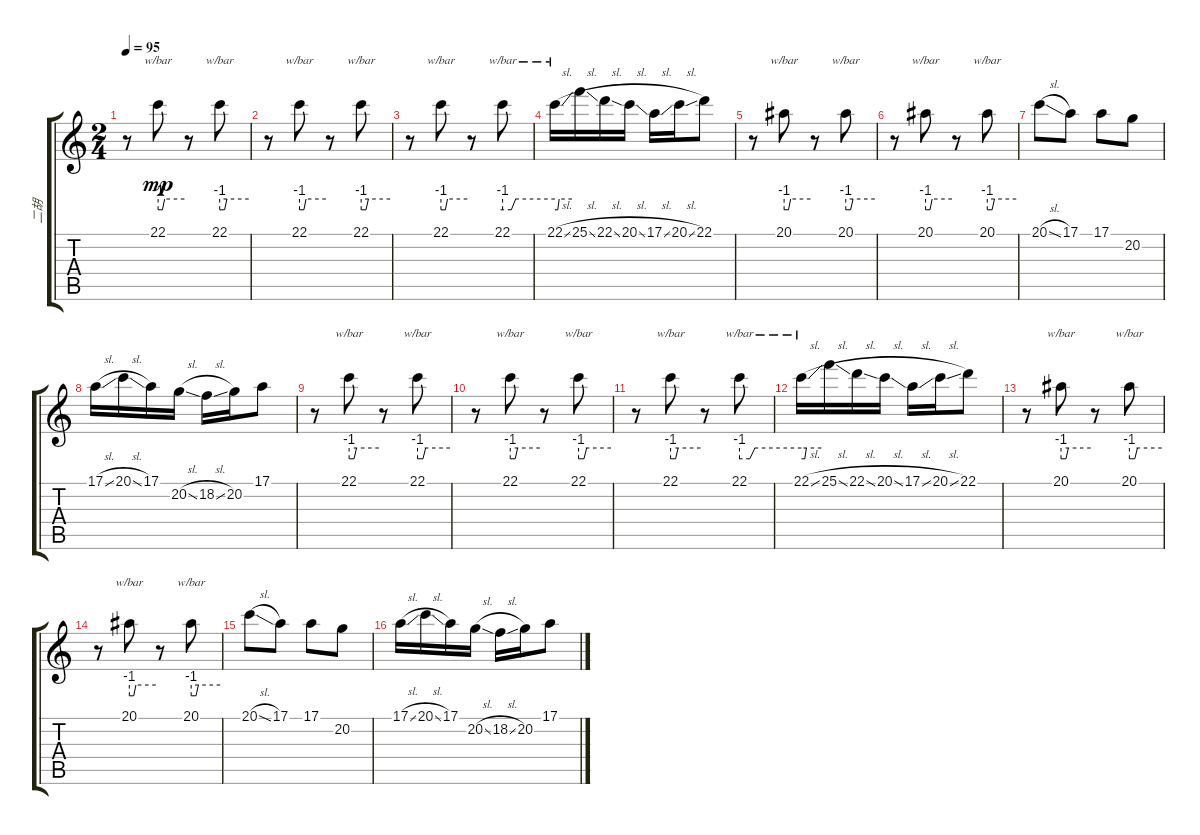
\track ("二胡" "二胡") {instrument cello}
\staff {score tabs}
\tuning (E4 B3 G3 D3 A2 E2) {hide}
\ts (2 4)
\tempo 95
\clef g2
\ks c
r.8{dy f} 22.1.8{tbe (custom default 0 -4 10 -4 15 0 60 0) dy mp} r.8 22.1.8{tbe (custom default 0 -4 10 -4 15 0 60 0)} |
r.8 22.1.8{tbe (custom default 0 -4 10 -4 15 0 60 0)} r.8 22.1.8{tbe (custom default 0 -4 10 -4 15 0 60 0)} |
r.8 22.1.8{tbe (custom default 0 -4 10 -4 15 0 60 0)} r.8 22.1.8{tbe (custom default 0 -4 10 -4 15 0 60 0)} |
22.1{sl}.16{tbe (custom default 0 -4 10 -4 15 0 60 0)} 25.1{sl}.16 22.1{sl}.16 20.1{sl}.16 17.1{sl}.16 20.1{sl}.16 22.1.8 |
r.8 20.1.8{tbe (custom default 0 -4 10 -4 15 0 60 0)} r.8 20.1.8{tbe (custom default 0 -4 10 -4 15 0 60 0)} |
r.8 20.1.8{tbe (custom default 0 -4 10 -4 15 0 60 0)} r.8 20.1.8{tbe (custom default 0 -4 10 -4 15 0 60 0)} |
20.1{sl}.8 17.1.8 17.1.8 20.2.8 |
17.1{sl}.16 20.1{sl}.16 17.1.16 20.2{sl}.16 18.2{sl}.16 20.2.16 17.1.8 |
r.8 22.1.8{tbe (custom default 0 -4 10 -4 15 0 60 0)} r.8 22.1.8{tbe (custom default 0 -4 10 -4 15 0 60 0)} |
r.8 22.1.8{tbe (custom default 0 -4 10 -4 15 0 60 0)} r.8 22.1.8{tbe (custom default 0 -4 10 -4 15 0 60 0)} |
r.8 22.1.8{tbe (custom default 0 -4 10 -4 15 0 60 0)} r.8 22.1.8{tbe (custom default 0 -4 10 -4 15 0 60 0)} |
22.1{sl}.16{tbe (custom default 0 -4 10 -4 15 0 60 0)} 25.1{sl}.16 22.1{sl}.16 20.1{sl}.16 17.1{sl}.16 20.1{sl}.16 22.1.8 |
r.8 20.1.8{tbe (custom default 0 -4 10 -4 15 0 60 0)} r.8 20.1.8{tbe (custom default 0 -4 10 -4 15 0 60 0)} |
r.8 20.1.8{tbe (custom default 0 -4 10 -4 15 0 60 0)} r.8 20.1.8{tbe (custom default 0 -4 10 -4 15 0 60 0)} |
20.1{sl}.8 17.1.8 17.1.8 20.2.8 |
17.1{sl}.16 20.1{sl}.16 17.1.16 20.2{sl}.16 18.2{sl}.16 20.2.16 17.1.8
